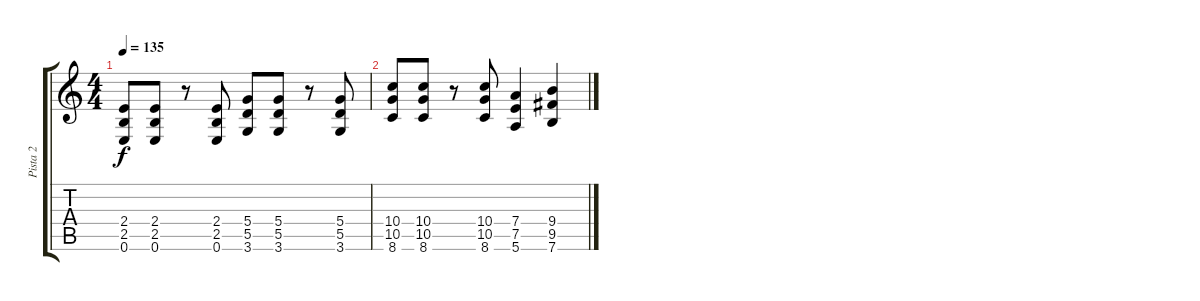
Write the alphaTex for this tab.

\track ("Pista 2" "Pista 2") {instrument overdrivenguitar}
\staff {score tabs}
\tuning (E4 B3 G3 D3 A2 E2) {hide}
\ts (4 4)
\tempo 135
\clef g2
\ks c
(2.4 2.5 0.6).8{dy f} (2.4 2.5 0.6).8 r.8 (2.4 2.5 0.6).8 (5.4 5.5 3.6).8 (5.4 5.5 3.6).8 r.8 (5.4 5.5 3.6).8 |
(10.4 10.5 8.6).8 (10.4 10.5 8.6).8 r.8 (10.4 10.5 8.6).8 (7.4 7.5 5.6).4 (9.4 9.5 7.6).4
